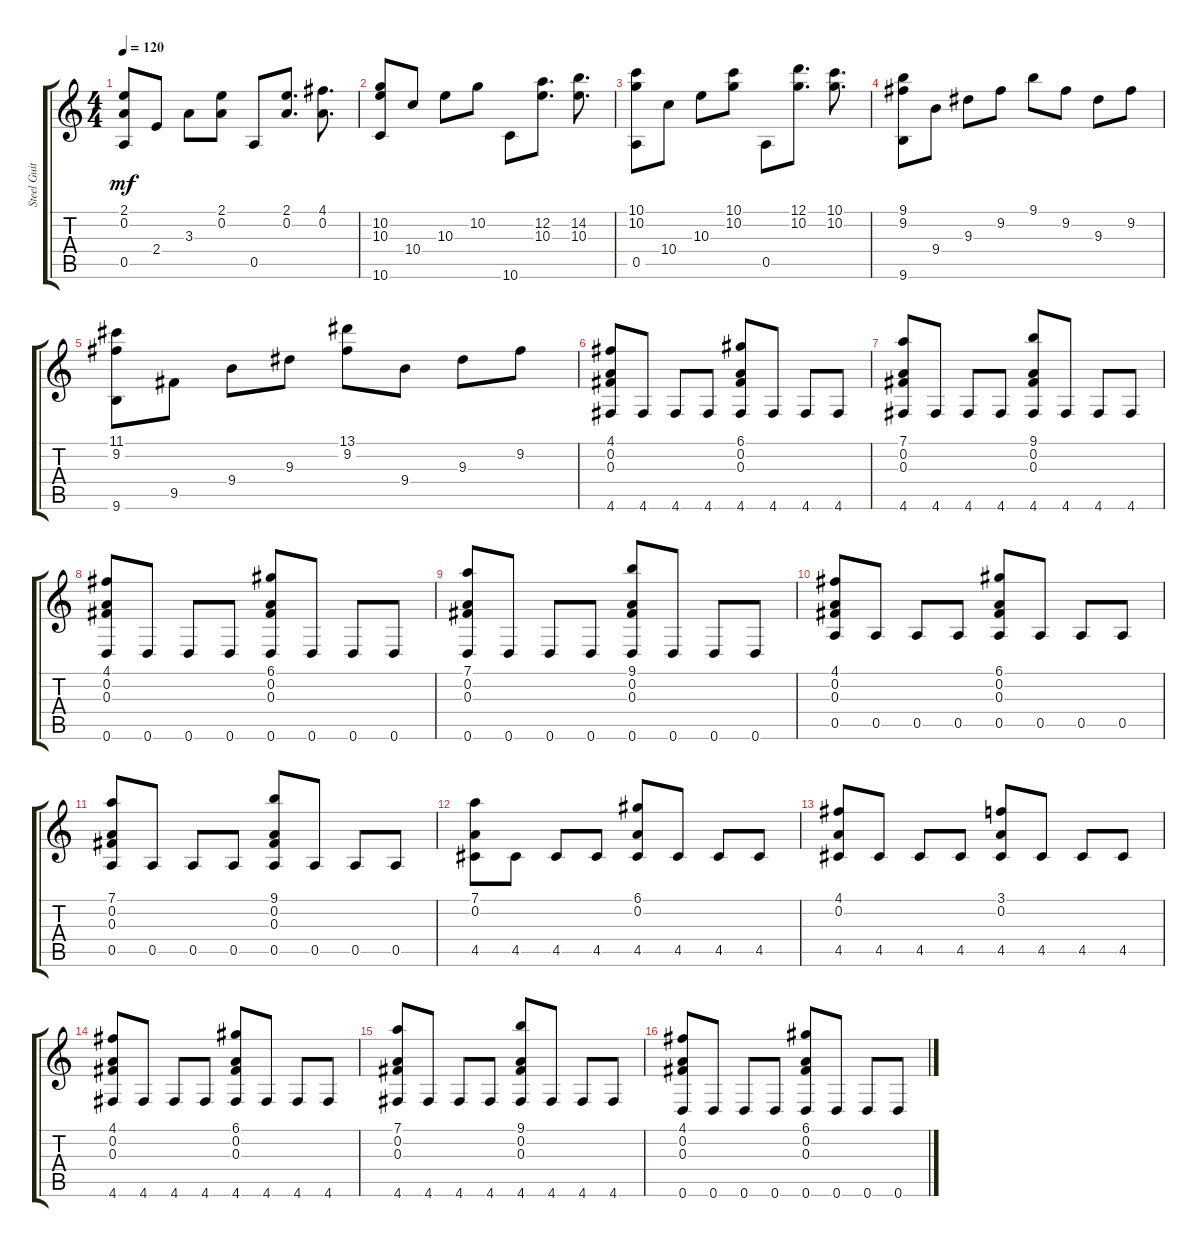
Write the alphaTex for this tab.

\track ("Steel Guitar" "Steel Guit") {instrument acousticguitarsteel}
\staff {score tabs}
\tuning (D4 A3 Gb3 D3 A2 D2) {hide}
\ts (4 4)
\tempo 120
\clef g2
\ks c
(2.1 0.2 0.5).8{dy mf} 2.4.8 3.3.8 (2.1 0.2).8 0.5.8 (2.1 0.2).8{d} (4.1 0.2).8{d} |
(10.2 10.3 10.6).8 10.4.8 10.3.8 10.2.8 10.6.8 (12.2 10.3).8{d} (14.2 10.3).8{d} |
(10.1 10.2 0.5).8 10.4.8 10.3.8 (10.1 10.2).8 0.5.8 (12.1 10.2).8{d} (10.1 10.2).8{d} |
(9.1 9.2 9.6).8 9.4.8 9.3.8 9.2.8 9.1.8 9.2.8 9.3.8 9.2.8 |
(11.1 9.2 9.6).8 9.5.8 9.4.8 9.3.8 (13.1 9.2).8 9.4.8 9.3.8 9.2.8 |
(4.1 0.2 0.3 4.6).8 4.6.8 4.6.8 4.6.8 (6.1 0.2 0.3 4.6).8 4.6.8 4.6.8 4.6.8 |
(7.1 0.2 0.3 4.6).8 4.6.8 4.6.8 4.6.8 (9.1 0.2 0.3 4.6).8 4.6.8 4.6.8 4.6.8 |
(4.1 0.2 0.3 0.6).8 0.6.8 0.6.8 0.6.8 (6.1 0.2 0.3 0.6).8 0.6.8 0.6.8 0.6.8 |
(7.1 0.2 0.3 0.6).8 0.6.8 0.6.8 0.6.8 (9.1 0.2 0.3 0.6).8 0.6.8 0.6.8 0.6.8 |
(4.1 0.2 0.3 0.5).8 0.5.8 0.5.8 0.5.8 (6.1 0.2 0.3 0.5).8 0.5.8 0.5.8 0.5.8 |
(7.1 0.2 0.3 0.5).8 0.5.8 0.5.8 0.5.8 (9.1 0.2 0.3 0.5).8 0.5.8 0.5.8 0.5.8 |
(7.1 0.2 4.5).8 4.5.8 4.5.8 4.5.8 (6.1 0.2 4.5).8 4.5.8 4.5.8 4.5.8 |
(4.1 0.2 4.5).8 4.5.8 4.5.8 4.5.8 (3.1 0.2 4.5).8 4.5.8 4.5.8 4.5.8 |
(4.1 0.2 0.3 4.6).8 4.6.8 4.6.8 4.6.8 (6.1 0.2 0.3 4.6).8 4.6.8 4.6.8 4.6.8 |
(7.1 0.2 0.3 4.6).8 4.6.8 4.6.8 4.6.8 (9.1 0.2 0.3 4.6).8 4.6.8 4.6.8 4.6.8 |
(4.1 0.2 0.3 0.6).8 0.6.8 0.6.8 0.6.8 (6.1 0.2 0.3 0.6).8 0.6.8 0.6.8 0.6.8
